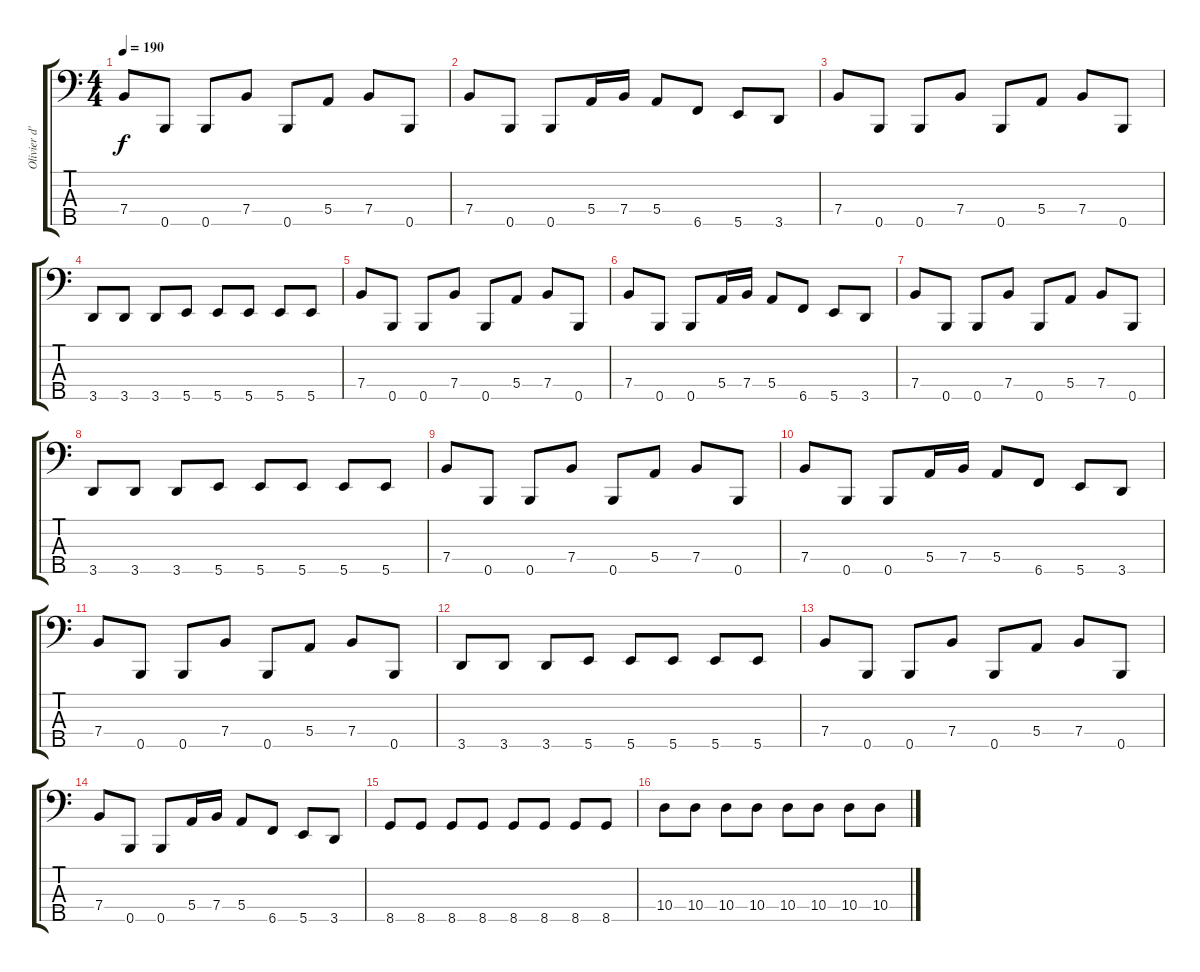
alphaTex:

\track ("Olivier d'Aries (Bass)" "Olivier d'") {instrument electricbassfinger}
\staff {score tabs}
\tuning (G2 D2 A1 E1 B0) {hide}
\ts (4 4)
\tempo 190
\clef f4
\ks c
7.4.8{dy f} 0.5.8 0.5.8 7.4.8 0.5.8 5.4.8 7.4.8 0.5.8 |
7.4.8 0.5.8 0.5.8 5.4.16 7.4.16 5.4.8 6.5.8 5.5.8 3.5.8 |
7.4.8 0.5.8 0.5.8 7.4.8 0.5.8 5.4.8 7.4.8 0.5.8 |
3.5.8 3.5.8 3.5.8 5.5.8 5.5.8 5.5.8 5.5.8 5.5.8 |
7.4.8 0.5.8 0.5.8 7.4.8 0.5.8 5.4.8 7.4.8 0.5.8 |
7.4.8 0.5.8 0.5.8 5.4.16 7.4.16 5.4.8 6.5.8 5.5.8 3.5.8 |
7.4.8 0.5.8 0.5.8 7.4.8 0.5.8 5.4.8 7.4.8 0.5.8 |
3.5.8 3.5.8 3.5.8 5.5.8 5.5.8 5.5.8 5.5.8 5.5.8 |
7.4.8 0.5.8 0.5.8 7.4.8 0.5.8 5.4.8 7.4.8 0.5.8 |
7.4.8 0.5.8 0.5.8 5.4.16 7.4.16 5.4.8 6.5.8 5.5.8 3.5.8 |
7.4.8 0.5.8 0.5.8 7.4.8 0.5.8 5.4.8 7.4.8 0.5.8 |
3.5.8 3.5.8 3.5.8 5.5.8 5.5.8 5.5.8 5.5.8 5.5.8 |
7.4.8 0.5.8 0.5.8 7.4.8 0.5.8 5.4.8 7.4.8 0.5.8 |
7.4.8 0.5.8 0.5.8 5.4.16 7.4.16 5.4.8 6.5.8 5.5.8 3.5.8 |
8.5.8 8.5.8 8.5.8 8.5.8 8.5.8 8.5.8 8.5.8 8.5.8 |
10.4.8 10.4.8 10.4.8 10.4.8 10.4.8 10.4.8 10.4.8 10.4.8
